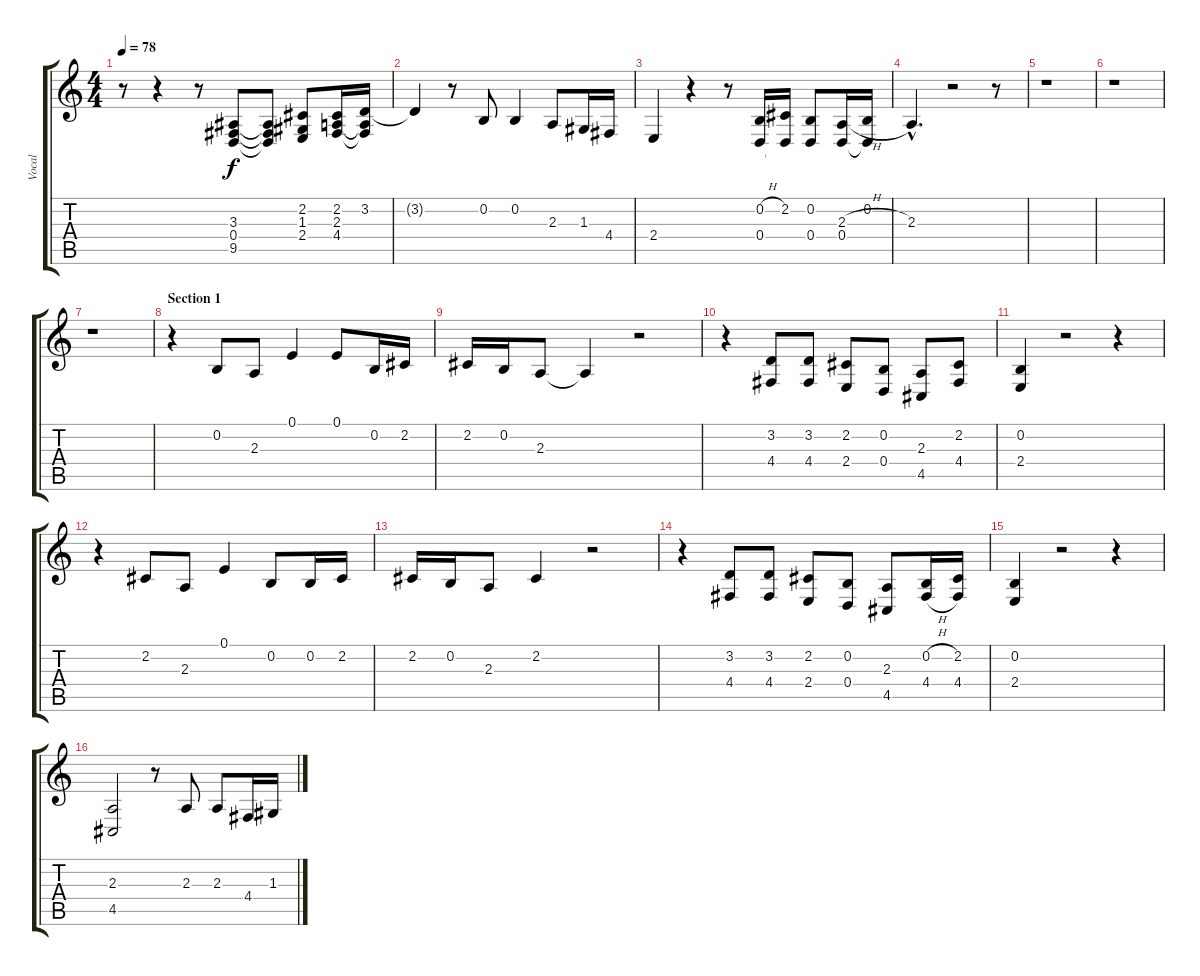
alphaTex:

\track ("Vocal" "Vocal") {instrument tangoaccordion}
\staff {score tabs}
\tuning (E4 B3 G3 D3 A2 E2) {hide}
\ts (4 4)
\tempo 78
\clef g2
\ks c
r.8{dy f} r.4 r.8 (3.3 0.4 9.5).8 (3.3{t} 0.4{t} 9.5{t}).8 (2.2 1.3 2.4).8 (2.2 2.3 4.4).16 (3.2 2.3{t} 4.4{t}).16 |
3.2{t}.4 r.8 0.2.8 0.2.4 2.3.8 1.3.16 4.4.16 |
2.4.4 r.4 r.8 (0.2{h} 0.4).16 (2.2 0.4{t}).16 (0.2 0.4).8 (2.3{h} 0.4).16 (0.2 0.4{t}).16 |
2.3{hac}.4{d} r.2 r.8 |
r.1 |
r.1 |
r.1 |
\section ("" "Section 1")
r.4 0.2.8 2.3.8 0.1.4 0.1.8 0.2.16 2.2.16 |
2.2.16 0.2.16 2.3.8 2.3{t}.4 r.2 |
r.4 (3.2 4.4).8 (3.2 4.4).8 (2.2 2.4).8 (0.2 0.4).8 (2.3 4.5).8 (2.2 4.4).8 |
(0.2 2.4).4 r.2 r.4 |
r.4 2.2.8 2.3.8 0.1.4 0.2.8 0.2.16 2.2.16 |
2.2.16 0.2.16 2.3.8 2.2.4 r.2 |
r.4 (3.2 4.4).8 (3.2 4.4).8 (2.2 2.4).8 (0.2 0.4).8 (2.3 4.5).8 (0.2{h} 4.4{h}).16 (2.2 4.4).16 |
(0.2 2.4).4 r.2 r.4 |
(2.3 4.5).2 r.8 2.3.8 2.3.8 4.4.16 1.3.16
